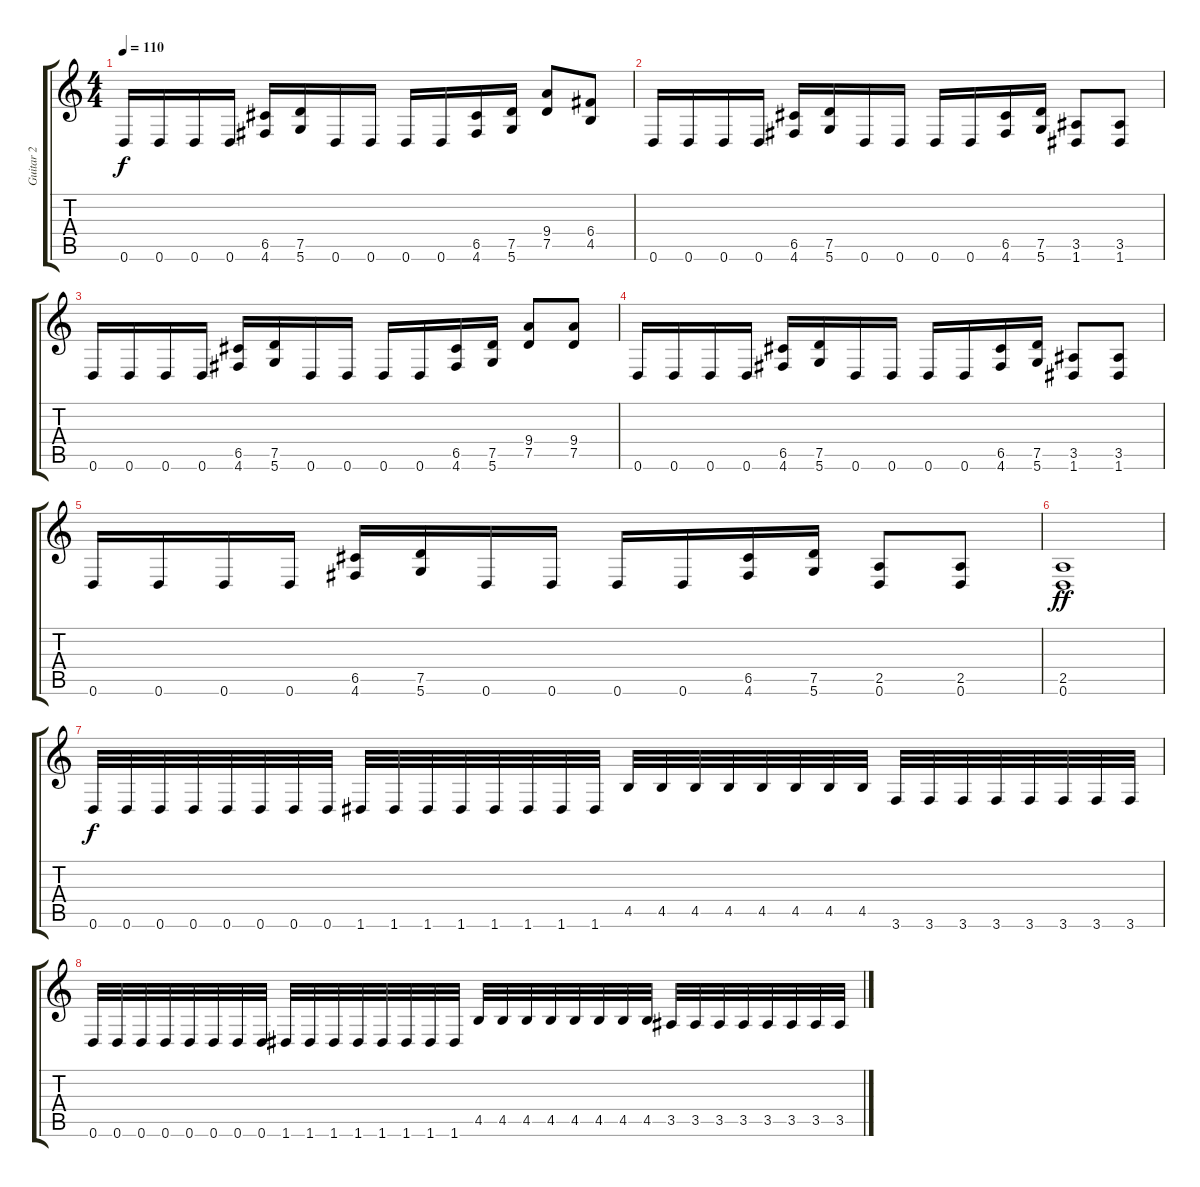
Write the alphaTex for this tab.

\track ("Guitar 2" "Guitar 2") {instrument overdrivenguitar}
\staff {score tabs}
\tuning (D4 A3 F3 C3 G2 D2) {hide}
\ts (4 4)
\tempo 110
\clef g2
\ks c
0.6.16{dy f} 0.6.16 0.6.16 0.6.16 (6.5 4.6).16 (7.5 5.6).16 0.6.16 0.6.16 0.6.16 0.6.16 (6.5 4.6).16 (7.5 5.6).16 (9.4 7.5).8 (6.4 4.5).8 |
0.6.16 0.6.16 0.6.16 0.6.16 (6.5 4.6).16 (7.5 5.6).16 0.6.16 0.6.16 0.6.16 0.6.16 (6.5 4.6).16 (7.5 5.6).16 (3.5 1.6).8 (3.5 1.6).8 |
0.6.16 0.6.16 0.6.16 0.6.16 (6.5 4.6).16 (7.5 5.6).16 0.6.16 0.6.16 0.6.16 0.6.16 (6.5 4.6).16 (7.5 5.6).16 (9.4 7.5).8 (9.4 7.5).8 |
0.6.16 0.6.16 0.6.16 0.6.16 (6.5 4.6).16 (7.5 5.6).16 0.6.16 0.6.16 0.6.16 0.6.16 (6.5 4.6).16 (7.5 5.6).16 (3.5 1.6).8 (3.5 1.6).8 |
0.6.16 0.6.16 0.6.16 0.6.16 (6.5 4.6).16 (7.5 5.6).16 0.6.16 0.6.16 0.6.16 0.6.16 (6.5 4.6).16 (7.5 5.6).16 (2.5 0.6).8 (2.5 0.6).8 |
(2.5 0.6).1{dy ff} |
0.6.32{dy f} 0.6.32 0.6.32 0.6.32 0.6.32 0.6.32 0.6.32 0.6.32 1.6.32 1.6.32 1.6.32 1.6.32 1.6.32 1.6.32 1.6.32 1.6.32 4.5.32 4.5.32 4.5.32 4.5.32 4.5.32 4.5.32 4.5.32 4.5.32 3.6.32 3.6.32 3.6.32 3.6.32 3.6.32 3.6.32 3.6.32 3.6.32 |
0.6.32 0.6.32 0.6.32 0.6.32 0.6.32 0.6.32 0.6.32 0.6.32 1.6.32 1.6.32 1.6.32 1.6.32 1.6.32 1.6.32 1.6.32 1.6.32 4.5.32 4.5.32 4.5.32 4.5.32 4.5.32 4.5.32 4.5.32 4.5.32 3.5.32 3.5.32 3.5.32 3.5.32 3.5.32 3.5.32 3.5.32 3.5.32
